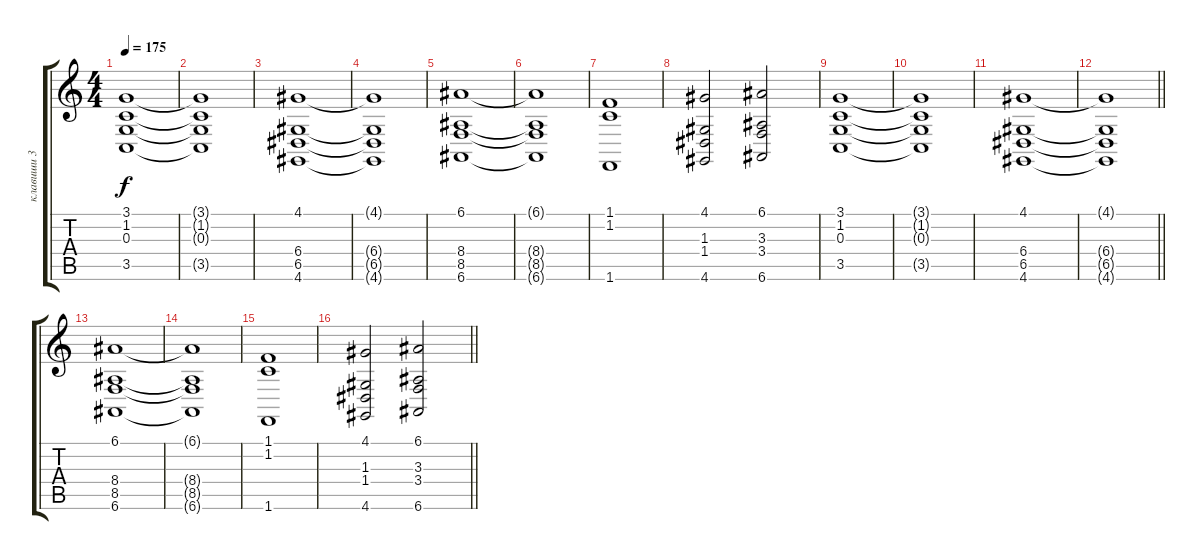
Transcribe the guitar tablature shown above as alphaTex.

\track ("клавиши 3" "клавиши 3") {instrument synthstrings2}
\staff {score tabs}
\tuning (E4 B3 G3 D3 A2 E2) {hide}
\ts (4 4)
\tempo 175
\clef g2
\ks c
(3.1 1.2 0.3 3.5).1{dy f volume 14} |
(3.1{t} 1.2{t} 0.3{t} 3.5{t}).1 |
(4.1 6.4 6.5 4.6).1 |
(4.1{t} 6.4{t} 6.5{t} 4.6{t}).1 |
(6.1 8.4 8.5 6.6).1 |
(6.1{t} 8.4{t} 8.5{t} 6.6{t}).1 |
(1.1 1.2 1.6).1 |
(4.1 1.3 1.4 4.6).2 (6.1 3.3 3.4 6.6).2 |
(3.1 1.2 0.3 3.5).1 |
(3.1{t} 1.2{t} 0.3{t} 3.5{t}).1 |
(4.1 6.4 6.5 4.6).1 |
\barLineRight lightlight
(4.1{t} 6.4{t} 6.5{t} 4.6{t}).1 |
\section ("" "")
(6.1 8.4 8.5 6.6).1 |
(6.1{t} 8.4{t} 8.5{t} 6.6{t}).1 |
(1.1 1.2 1.6).1 |
\barLineRight lightlight
(4.1 1.3 1.4 4.6).2 (6.1 3.3 3.4 6.6).2
